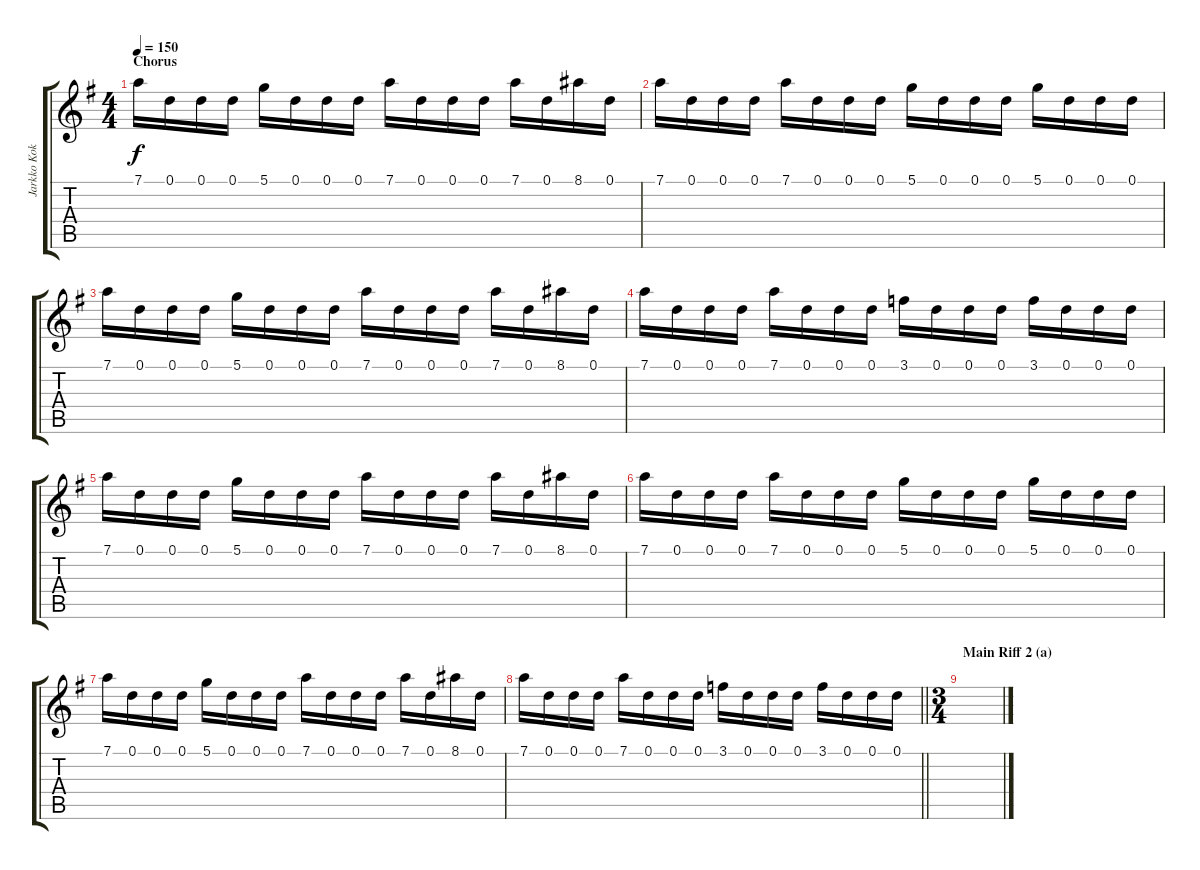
\track ("Jarkko Kokko (lead guitar) " "Jarkko Kok") {instrument overdrivenguitar}
\staff {score tabs}
\tuning (D4 A3 F3 C3 G2 D2) {hide}
\ts (4 4)
\section ("" "Chorus")
\tempo 150
\clef g2
\ks eminor
7.1.16{dy f} 0.1.16 0.1.16 0.1.16 5.1.16 0.1.16 0.1.16 0.1.16 7.1.16 0.1.16 0.1.16 0.1.16 7.1.16 0.1.16 8.1.16 0.1.16 |
7.1.16 0.1.16 0.1.16 0.1.16 7.1.16 0.1.16 0.1.16 0.1.16 5.1.16 0.1.16 0.1.16 0.1.16 5.1.16 0.1.16 0.1.16 0.1.16 |
7.1.16 0.1.16 0.1.16 0.1.16 5.1.16 0.1.16 0.1.16 0.1.16 7.1.16 0.1.16 0.1.16 0.1.16 7.1.16 0.1.16 8.1.16 0.1.16 |
7.1.16 0.1.16 0.1.16 0.1.16 7.1.16 0.1.16 0.1.16 0.1.16 3.1.16 0.1.16 0.1.16 0.1.16 3.1.16 0.1.16 0.1.16 0.1.16 |
7.1.16 0.1.16 0.1.16 0.1.16 5.1.16 0.1.16 0.1.16 0.1.16 7.1.16 0.1.16 0.1.16 0.1.16 7.1.16 0.1.16 8.1.16 0.1.16 |
7.1.16 0.1.16 0.1.16 0.1.16 7.1.16 0.1.16 0.1.16 0.1.16 5.1.16 0.1.16 0.1.16 0.1.16 5.1.16 0.1.16 0.1.16 0.1.16 |
7.1.16 0.1.16 0.1.16 0.1.16 5.1.16 0.1.16 0.1.16 0.1.16 7.1.16 0.1.16 0.1.16 0.1.16 7.1.16 0.1.16 8.1.16 0.1.16 |
\barLineRight lightlight
7.1.16 0.1.16 0.1.16 0.1.16 7.1.16 0.1.16 0.1.16 0.1.16 3.1.16 0.1.16 0.1.16 0.1.16 3.1.16 0.1.16 0.1.16 0.1.16 |
\ts (3 4)
\section ("" "Main Riff 2 (a)")
